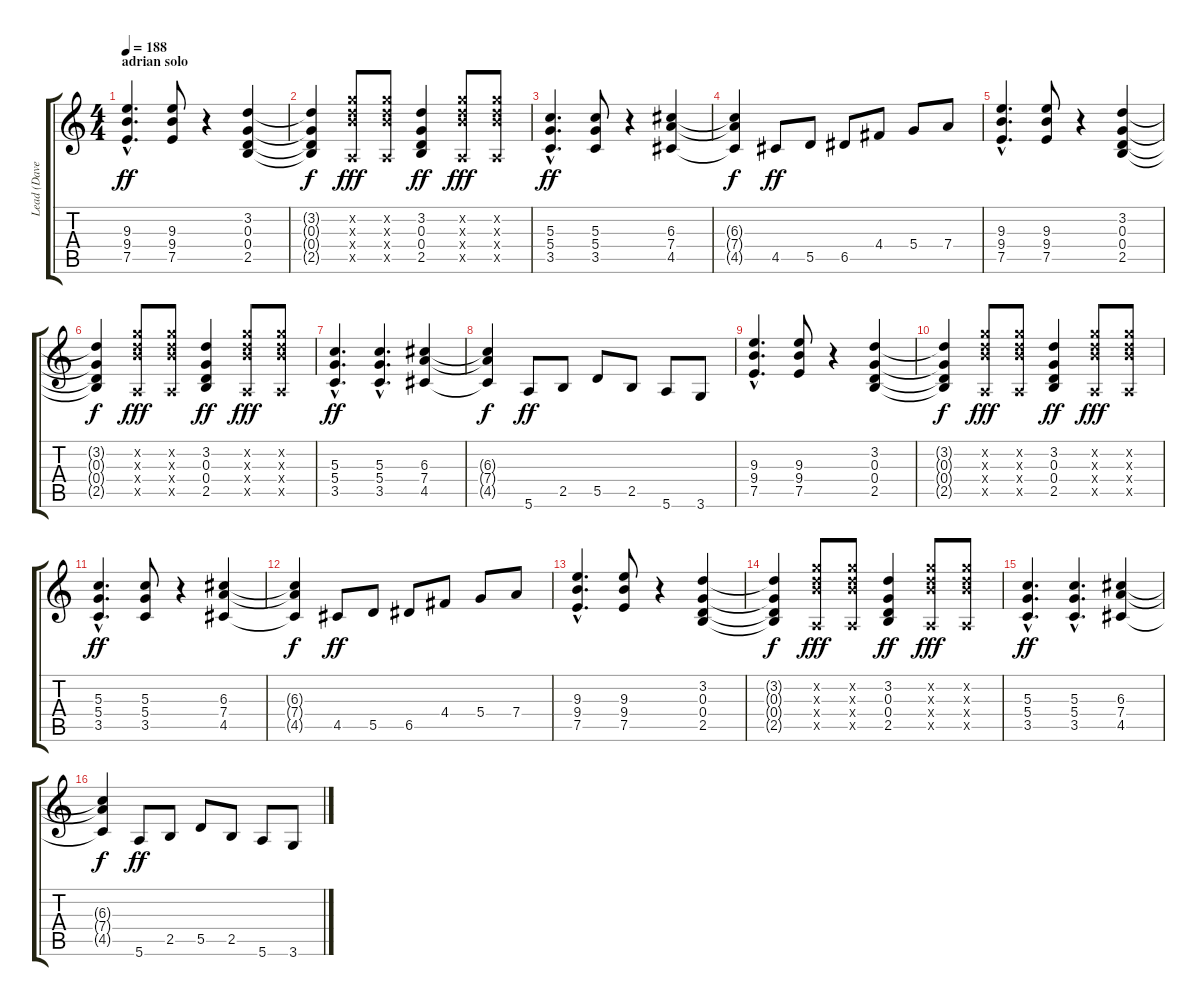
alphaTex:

\track ("Lead (Dave)" "Lead (Dave") {instrument distortionguitar}
\staff {score tabs}
\tuning (E4 B3 G3 D3 A2 E2) {hide}
\ts (4 4)
\section ("" "adrian solo")
\tempo 188
\clef g2
\ks c
(9.3{hac} 9.4{hac} 7.5{hac}).4{d dy ff} (9.3 9.4 7.5).8 r.4 (3.2 0.3 0.4 2.5).4 |
(3.2{t} 0.3{t} 0.4{t} 2.5{t}).4{dy f} (0.2{x} 12.3{x} 12.4{x} 0.5{x}).8{dy fff} (0.2{x} 12.3{x} 12.4{x} 0.5{x}).8 (3.2 0.3 0.4 2.5).4{dy ff} (0.2{x} 12.3{x} 12.4{x} 0.5{x}).8{dy fff} (0.2{x} 12.3{x} 12.4{x} 0.5{x}).8 |
(5.3{hac} 5.4{hac} 3.5{hac}).4{d dy ff} (5.3 5.4 3.5).8 r.4 (6.3 7.4 4.5).4 |
(6.3{t} 7.4{t} 4.5{t}).4{dy f} 4.5.8{dy ff} 5.5.8 6.5.8 4.4.8 5.4.8 7.4.8 |
(9.3{hac} 9.4{hac} 7.5{hac}).4{d} (9.3 9.4 7.5).8 r.4 (3.2 0.3 0.4 2.5).4 |
(3.2{t} 0.3{t} 0.4{t} 2.5{t}).4{dy f} (0.2{x} 12.3{x} 12.4{x} 0.5{x}).8{dy fff} (0.2{x} 12.3{x} 12.4{x} 0.5{x}).8 (3.2 0.3 0.4 2.5).4{dy ff} (0.2{x} 12.3{x} 12.4{x} 0.5{x}).8{dy fff} (0.2{x} 12.3{x} 12.4{x} 0.5{x}).8 |
(5.3{hac} 5.4{hac} 3.5{hac}).4{d dy ff} (5.3{hac} 5.4{hac} 3.5{hac}).4{d} (6.3 7.4 4.5).4 |
(6.3{t} 7.4{t} 4.5{t}).4{dy f} 5.6.8{dy ff} 2.5.8 5.5.8 2.5.8 5.6.8 3.6.8 |
(9.3{hac} 9.4{hac} 7.5{hac}).4{d} (9.3 9.4 7.5).8 r.4 (3.2 0.3 0.4 2.5).4 |
(3.2{t} 0.3{t} 0.4{t} 2.5{t}).4{dy f} (0.2{x} 12.3{x} 12.4{x} 0.5{x}).8{dy fff} (0.2{x} 12.3{x} 12.4{x} 0.5{x}).8 (3.2 0.3 0.4 2.5).4{dy ff} (0.2{x} 12.3{x} 12.4{x} 0.5{x}).8{dy fff} (0.2{x} 12.3{x} 12.4{x} 0.5{x}).8 |
(5.3{hac} 5.4{hac} 3.5{hac}).4{d dy ff} (5.3 5.4 3.5).8 r.4 (6.3 7.4 4.5).4 |
(6.3{t} 7.4{t} 4.5{t}).4{dy f} 4.5.8{dy ff} 5.5.8 6.5.8 4.4.8 5.4.8 7.4.8 |
(9.3{hac} 9.4{hac} 7.5{hac}).4{d} (9.3 9.4 7.5).8 r.4 (3.2 0.3 0.4 2.5).4 |
(3.2{t} 0.3{t} 0.4{t} 2.5{t}).4{dy f} (0.2{x} 12.3{x} 12.4{x} 0.5{x}).8{dy fff} (0.2{x} 12.3{x} 12.4{x} 0.5{x}).8 (3.2 0.3 0.4 2.5).4{dy ff} (0.2{x} 12.3{x} 12.4{x} 0.5{x}).8{dy fff} (0.2{x} 12.3{x} 12.4{x} 0.5{x}).8 |
(5.3{hac} 5.4{hac} 3.5{hac}).4{d dy ff} (5.3{hac} 5.4{hac} 3.5{hac}).4{d} (6.3 7.4 4.5).4 |
(6.3{t} 7.4{t} 4.5{t}).4{dy f} 5.6.8{dy ff} 2.5.8 5.5.8 2.5.8 5.6.8 3.6.8
